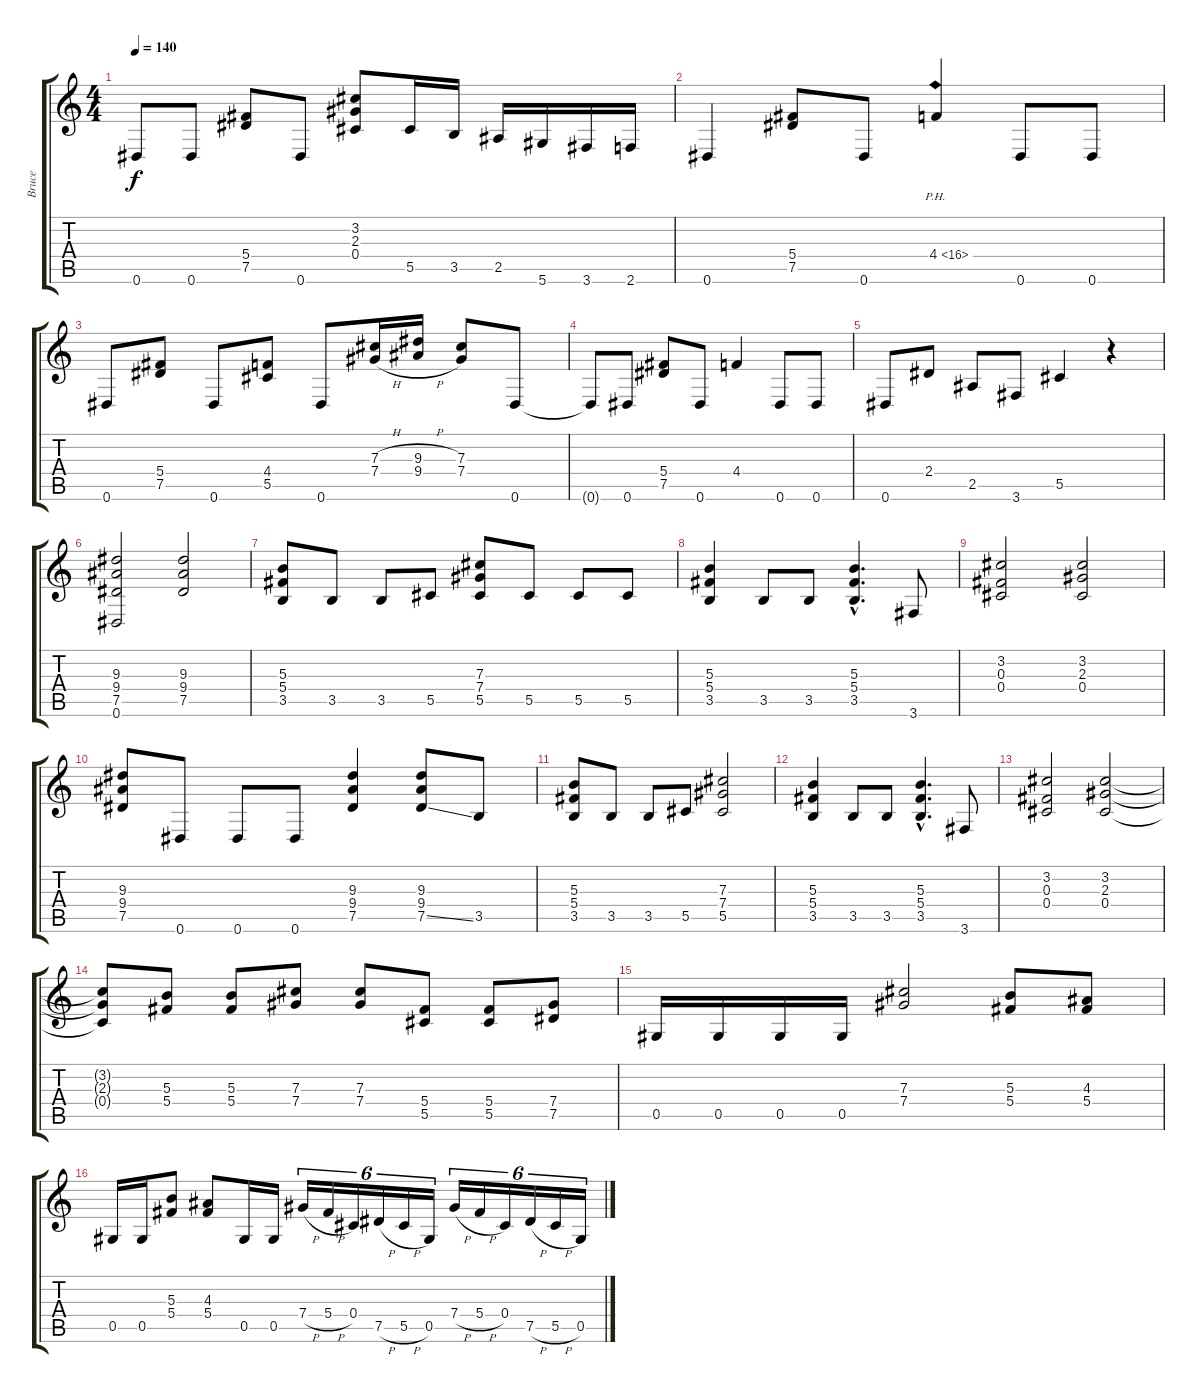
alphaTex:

\track ("Bruce" "Bruce") {instrument distortionguitar}
\staff {score tabs}
\tuning (Eb4 Bb3 Gb3 Db3 Ab2 Eb2) {hide}
\ts (4 4)
\tempo 140
\clef g2
\ks c
0.6.8{dy f} 0.6.8 (5.4 7.5).8 0.6.8 (3.2 2.3 0.4).8 5.5.16 3.5.16 2.5.16 5.6.16 3.6.16 2.6.16 |
0.6.4 (5.4 7.5).8 0.6.8 4.4{ph 12}.4 0.6.8 0.6.8 |
0.6.8 (5.4 7.5).8 0.6.8 (4.4 5.5).8 0.6.8 (7.3{h} 7.4{h}).16 (9.3{h} 9.4{h}).16 (7.3 7.4).8 0.6.8 |
0.6{t}.8 0.6.8 (5.4 7.5).8 0.6.8 4.4.4 0.6.8 0.6.8 |
0.6.8 2.4.8 2.5.8 3.6.8 5.5.4 r.4 |
(9.3 9.4 7.5 0.6).2 (9.3 9.4 7.5).2 |
(5.3 5.4 3.5).8 3.5.8 3.5.8 5.5.8 (7.3 7.4 5.5).8 5.5.8 5.5.8 5.5.8 |
(5.3 5.4 3.5).4 3.5.8 3.5.8 (5.3{hac} 5.4{hac} 3.5{hac}).4{d} 3.6.8 |
(3.2 0.3 0.4).2 (3.2 2.3 0.4).2 |
(9.3 9.4 7.5).8 0.6.8 0.6.8 0.6.8 (9.3 9.4 7.5).4 (9.3 9.4 7.5{ss}).8 3.5.8 |
(5.3 5.4 3.5).8 3.5.8 3.5.8 5.5.8 (7.3 7.4 5.5).2 |
(5.3 5.4 3.5).4 3.5.8 3.5.8 (5.3{hac} 5.4{hac} 3.5{hac}).4{d} 3.6.8 |
(3.2 0.3 0.4).2 (3.2 2.3 0.4).2 |
(3.2{t} 2.3{t} 0.4{t}).8 (5.3 5.4).8 (5.3 5.4).8 (7.3 7.4).8 (7.3 7.4).8 (5.4 5.5).8 (5.4 5.5).8 (7.4 7.5).8 |
0.5.16 0.5.16 0.5.16 0.5.16 (7.3 7.4).2 (5.3 5.4).8 (4.3 5.4).8 |
0.5.16 0.5.16 (5.3 5.4).8 (4.3 5.4).8 0.5.16 0.5.16 7.4{h}.16{tu (6 4)} 5.4{h}.16{tu (6 4)} 0.4.16{tu (6 4)} 7.5{h}.16{tu (6 4)} 5.5{h}.16{tu (6 4)} 0.5.16{tu (6 4)} 7.4{h}.16{tu (6 4)} 5.4{h}.16{tu (6 4)} 0.4.16{tu (6 4)} 7.5{h}.16{tu (6 4)} 5.5{h}.16{tu (6 4)} 0.5.16{tu (6 4)}
